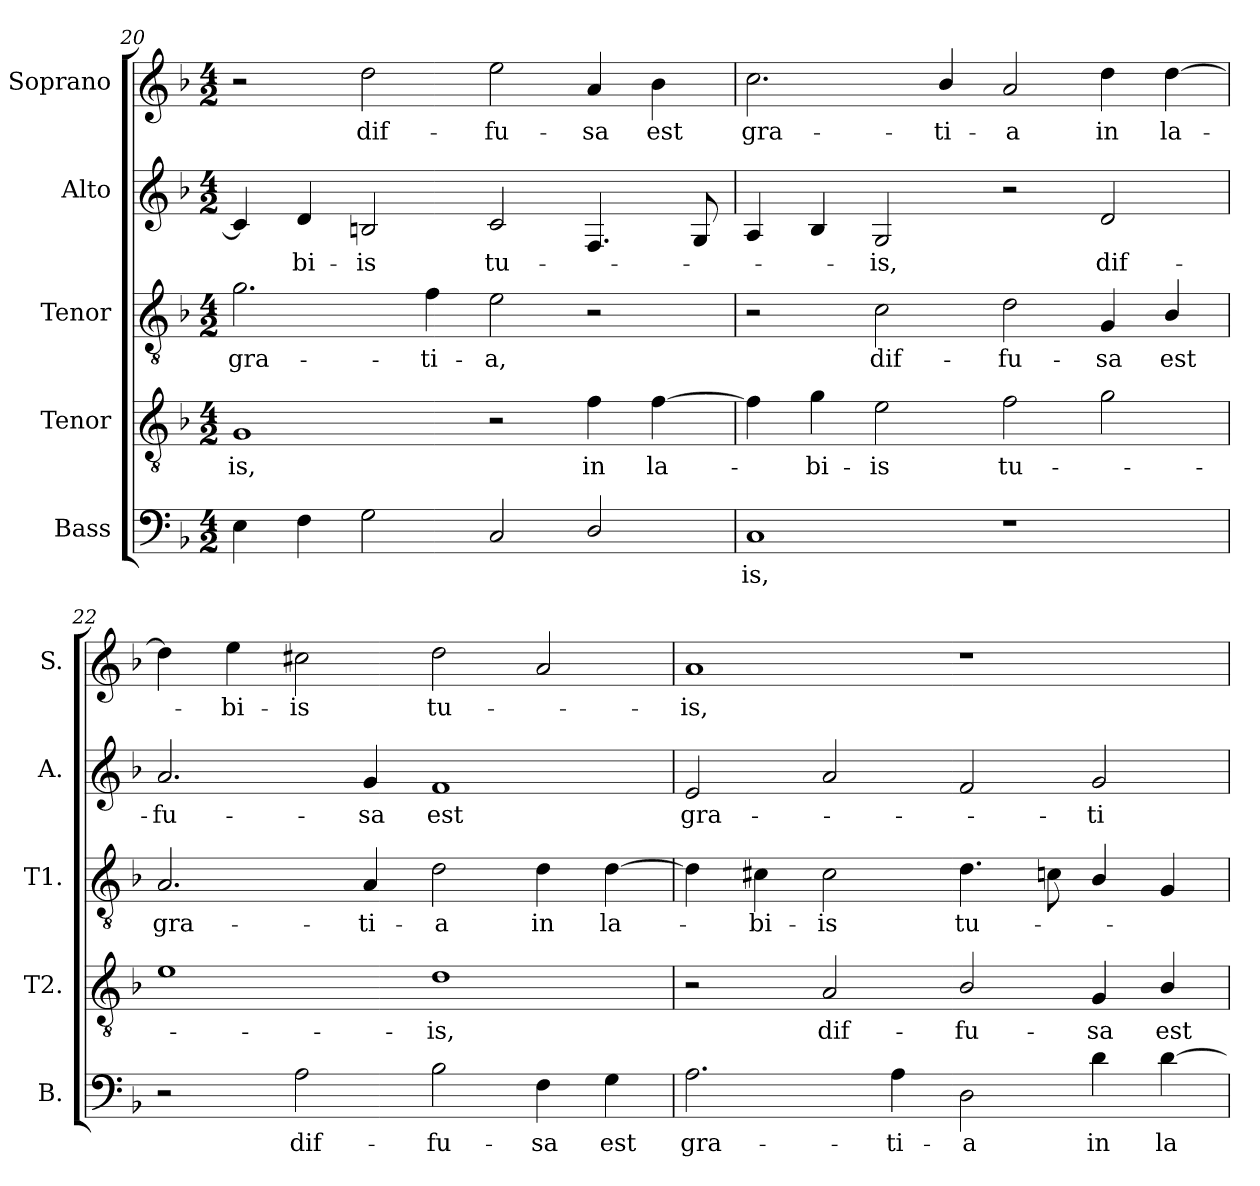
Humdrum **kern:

**kern	**text	**kern	**text	**kern	**text	**kern	**text	**kern	**text
*part5	*part5	*part4	*part4	*part3	*part3	*part2	*part2	*part1	*part1
*staff5	*staff5	*staff4	*staff4	*staff3	*staff3	*staff2	*staff2	*staff1	*staff1
*I"Bass	*	*I"Tenor	*	*I"Tenor	*	*I"Alto	*	*I"Soprano	*
*I'B.	*	*I'T2.	*	*I'T1.	*	*I'A.	*	*I'S.	*
*clefF4	*	*clefGv2	*	*clefGv2	*	*clefG2	*	*clefG2	*
*	*	*ITrd7c12	*	*ITrd7c12	*	*	*	*	*
*k[b-]	*	*k[b-]	*	*k[b-]	*	*k[b-]	*	*k[b-]	*
*F:	*	*F:	*	*F:	*	*F:	*	*F:	*
*M4/2	*	*M4/2	*	*M4/2	*	*M4/2	*	*M4/2	*
=20	=20	=20	=20	=20	=20	=20	=20	=20	=20
!	!	!	!LO:LY:b:color=#000000	!	!	!	!	!	!
!	!	!	!	!	!LO:LY:b:color=#000000	!	!	!	!
4Ei\	.	1GGi	-is,	2.Gi\	gra-	4ci/]	.	2r	.
!	!	!	!	!	!	!	!LO:LY:b:color=#000000	!	!
4Fi\	.	.	.	.	.	4di/	-bi-	.	.
!	!	!	!	!	!	!	!LO:LY:b:color=#000000	!	!
!	!	!	!	!	!	!	!	!	!LO:LY:b:color=#000000
2Gi\	.	.	.	.	.	2Bni/	-is	2ddi\	dif-
!	!	!	!	!	!LO:LY:b:color=#000000	!	!	!	!
.	.	.	.	4Fi\	-ti-	.	.	.	.
!	!	!	!	!	!LO:LY:b:color=#000000	!	!	!	!
!	!	!	!	!	!	!	!LO:LY:b:color=#000000	!	!
!	!	!	!	!	!	!	!	!	!LO:LY:b:color=#000000
2Ci/	.	2r	.	2Ei\	-a,	2ci/	tu-	2eei\	-fu-
!	!	!	!LO:LY:b:color=#000000	!	!	!	!	!	!
!	!	!	!	!	!	!	!	!	!LO:LY:b:color=#000000
2Di/	.	4Fi\	in	2r	.	4.Fi/	.	4ai/	-sa
!	!	!	!LO:LY:b:color=#000000	!	!	!	!	!	!
!	!	!	!	!	!	!	!	!	!LO:LY:b:color=#000000
.	.	[4Fi\	la-	.	.	.	.	4b-i\	est
.	.	.	.	.	.	8Gi/	.	.	.
!!LO:LB:g=z
=21	=21	=21	=21	=21	=21	=21	=21	=21	=21
!	!LO:LY:b:color=#000000	!	!	!	!	!	!	!	!
!	!	!	!	!	!	!	!	!	!LO:LY:b:color=#000000
1Ci	-is,	4Fi\]	.	2r	.	4Ai/	.	2.cci\	gra-
!	!	!	!LO:LY:b:color=#000000	!	!	!	!	!	!
.	.	4Gi\	-bi-	.	.	4B-i/	.	.	.
!	!	!	!LO:LY:b:color=#000000	!	!	!	!	!	!
!	!	!	!	!	!LO:LY:b:color=#000000	!	!	!	!
!	!	!	!	!	!	!	!LO:LY:b:color=#000000	!	!
.	.	2Ei\	-is	2Ci\	dif-	2Gi/	-is,	.	.
!	!	!	!	!	!	!	!	!	!LO:LY:b:color=#000000
.	.	.	.	.	.	.	.	4b-i/	-ti-
!	!	!	!LO:LY:b:color=#000000	!	!	!	!	!	!
!	!	!	!	!	!LO:LY:b:color=#000000	!	!	!	!
!	!	!	!	!	!	!	!	!	!LO:LY:b:color=#000000
1r	.	2Fi\	tu-	2Di\	-fu-	2r	.	2ai/	-a
!	!	!	!	!	!LO:LY:b:color=#000000	!	!	!	!
!	!	!	!	!	!	!	!LO:LY:b:color=#000000	!	!
!	!	!	!	!	!	!	!	!	!LO:LY:b:color=#000000
.	.	2Gi\	.	4GGi/	-sa	2di/	dif-	4ddi\	in
!	!	!	!	!	!LO:LY:b:color=#000000	!	!	!	!
!	!	!	!	!	!	!	!	!	!LO:LY:b:color=#000000
.	.	.	.	4BB-i/	est	.	.	[4ddi\	la-
=22	=22	=22	=22	=22	=22	=22	=22	=22	=22
!	!	!	!	!	!LO:LY:b:color=#000000	!	!	!	!
!	!	!	!	!	!	!	!LO:LY:b:color=#000000	!	!
2r	.	1Ei	.	2.AAi/	gra-	2.ai/	-fu-	4ddi\]	.
!	!	!	!	!	!	!	!	!	!LO:LY:b:color=#000000
.	.	.	.	.	.	.	.	4eei\	-bi-
!	!LO:LY:b:color=#000000	!	!	!	!	!	!	!	!
!	!	!	!	!	!	!	!	!	!LO:LY:b:color=#000000
2Ai\	dif-	.	.	.	.	.	.	2cc#Xi\	-is
!	!	!	!	!	!LO:LY:b:color=#000000	!	!	!	!
!	!	!	!	!	!	!	!LO:LY:b:color=#000000	!	!
.	.	.	.	4AAi/	-ti-	4gi/	-sa	.	.
!	!LO:LY:b:color=#000000	!	!	!	!	!	!	!	!
!	!	!	!LO:LY:b:color=#000000	!	!	!	!	!	!
!	!	!	!	!	!LO:LY:b:color=#000000	!	!	!	!
!	!	!	!	!	!	!	!LO:LY:b:color=#000000	!	!
!	!	!	!	!	!	!	!	!	!LO:LY:b:color=#000000
2B-i\	-fu-	1Di	-is,	2Di\	-a	1fi	est	2ddi\	tu-
!	!LO:LY:b:color=#000000	!	!	!	!	!	!	!	!
!	!	!	!	!	!LO:LY:b:color=#000000	!	!	!	!
4Fi\	-sa	.	.	4Di\	in	.	.	2ai/	.
!	!LO:LY:b:color=#000000	!	!	!	!	!	!	!	!
!	!	!	!	!	!LO:LY:b:color=#000000	!	!	!	!
4Gi\	est	.	.	[4Di\	la-	.	.	.	.
=23	=23	=23	=23	=23	=23	=23	=23	=23	=23
!	!LO:LY:b:color=#000000	!	!	!	!	!	!	!	!
!	!	!	!	!	!	!	!LO:LY:b:color=#000000	!	!
!	!	!	!	!	!	!	!	!	!LO:LY:b:color=#000000
2.Ai\	gra-	2r	.	4Di\]	.	2ei/	gra-	1ai	-is,
!	!	!	!	!	!LO:LY:b:color=#000000	!	!	!	!
.	.	.	.	4C#Xi\	-bi-	.	.	.	.
!	!	!	!LO:LY:b:color=#000000	!	!	!	!	!	!
!	!	!	!	!	!LO:LY:b:color=#000000	!	!	!	!
.	.	2AAi/	dif-	2C#i\	-is	2ai/	.	.	.
!	!LO:LY:b:color=#000000	!	!	!	!	!	!	!	!
4Ai\	-ti-	.	.	.	.	.	.	.	.
!	!LO:LY:b:color=#000000	!	!	!	!	!	!	!	!
!	!	!	!LO:LY:b:color=#000000	!	!	!	!	!	!
!	!	!	!	!	!LO:LY:b:color=#000000	!	!	!	!
2Di\	-a	2BB-i/	-fu-	4.Di\	tu-	2fi/	.	1r	.
.	.	.	.	8Cni\	.	.	.	.	.
!	!LO:LY:b:color=#000000	!	!	!	!	!	!	!	!
!	!	!	!LO:LY:b:color=#000000	!	!	!	!	!	!
!	!	!	!	!	!	!	!LO:LY:b:color=#000000	!	!
4di\	in	4GGi/	-sa	4BB-i/	.	2gi/	-ti-	.	.
!	!LO:LY:b:color=#000000	!	!	!	!	!	!	!	!
!	!	!	!LO:LY:b:color=#000000	!	!	!	!	!	!
[4di\	la-	4BB-i/	est	4GGi/	.	.	.	.	.
=	=	=	=	=	=	=	=	=	=
*-	*-	*-	*-	*-	*-	*-	*-	*-	*-
